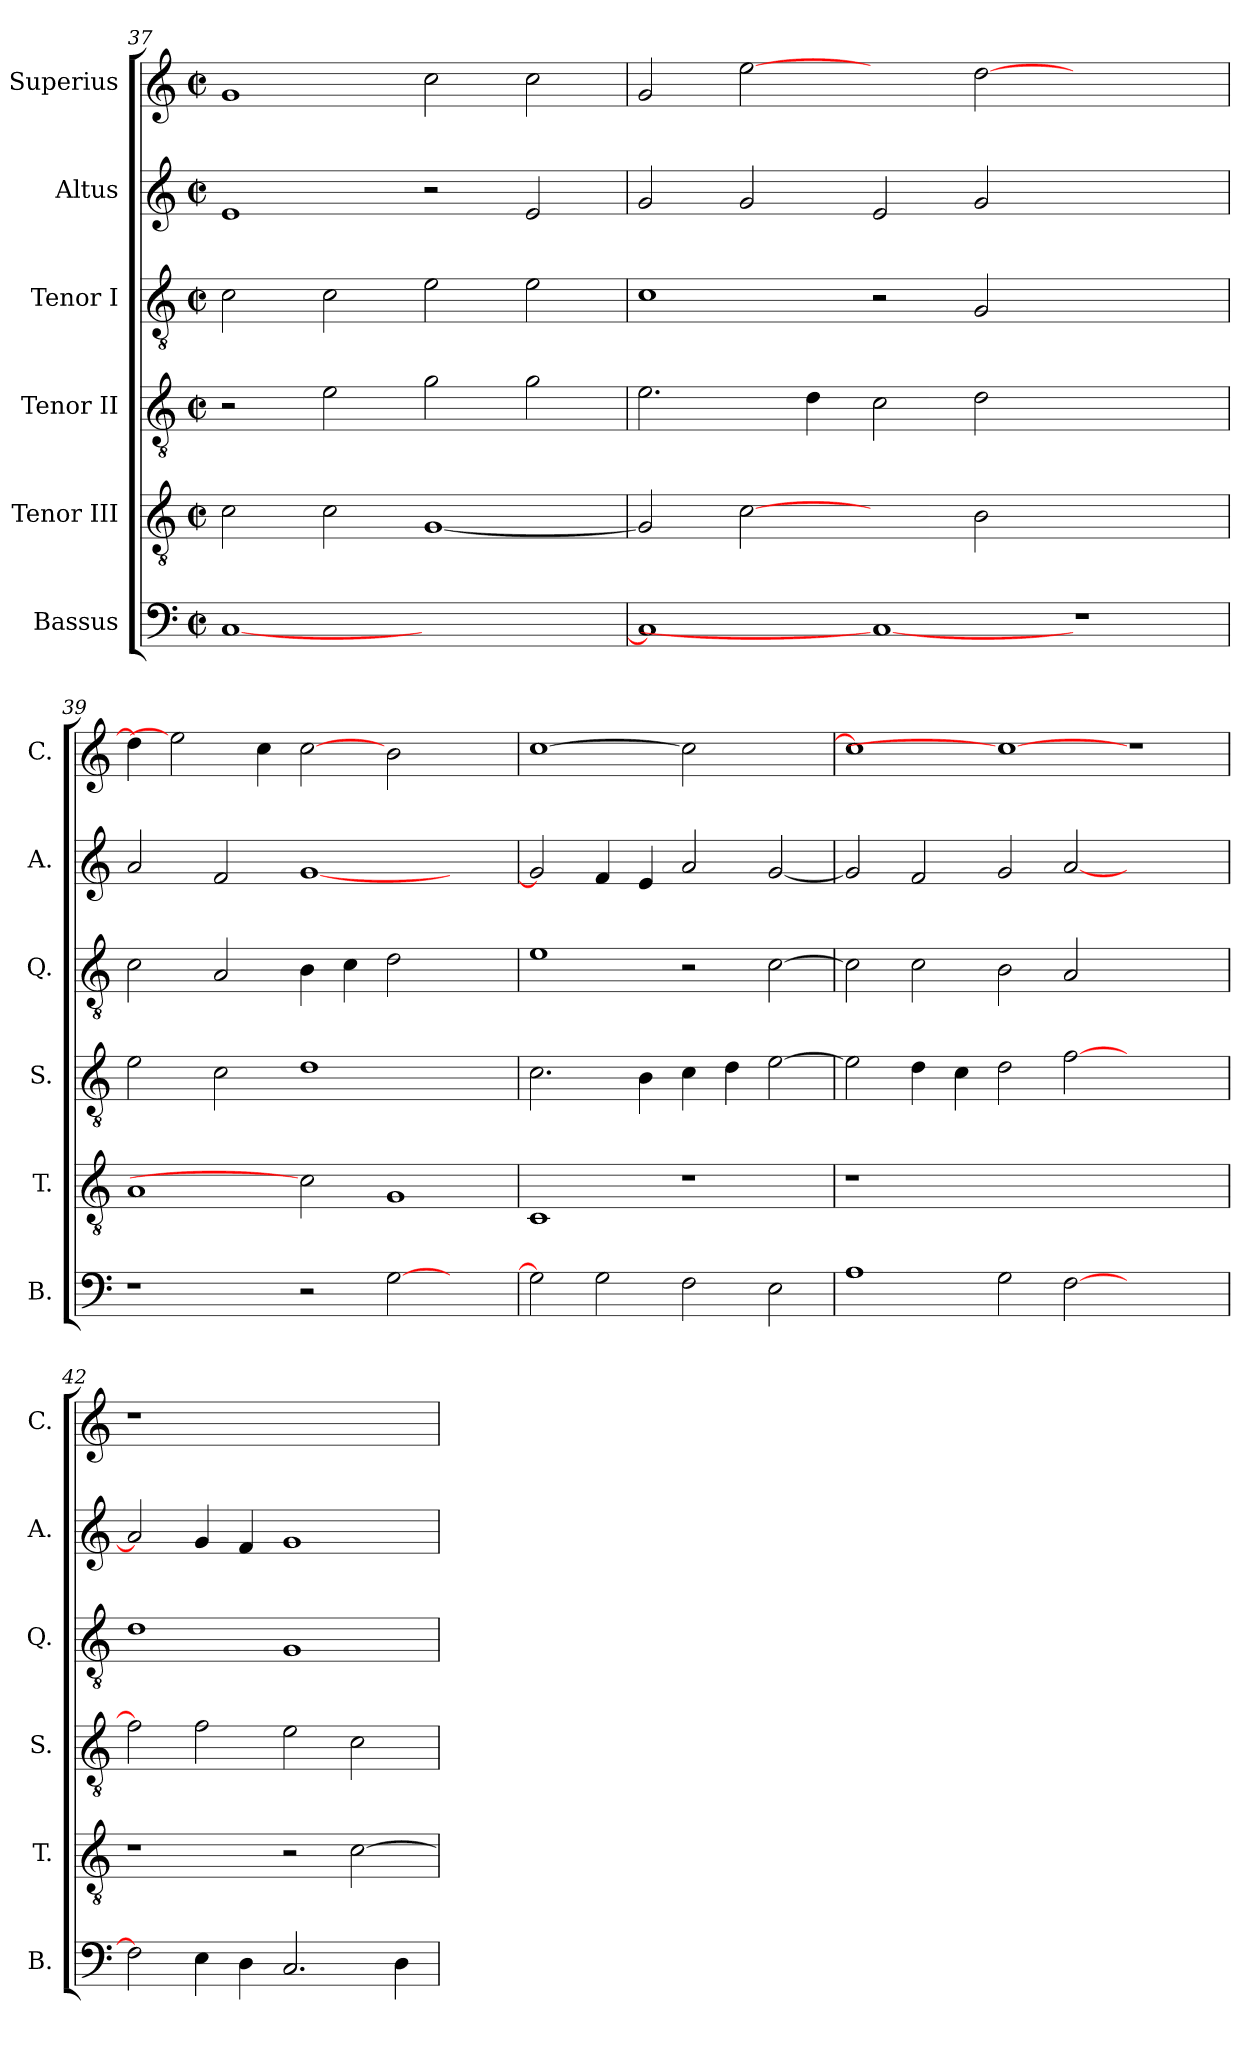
**kern	**kern	**kern	**kern	**kern	**kern
*part6	*part5	*part4	*part3	*part2	*part1
*staff6	*staff5	*staff4	*staff3	*staff2	*staff1
*I"Bassus	*I"Tenor III	*I"Tenor II	*I"Tenor I	*I"Altus	*I"Superius
*I'B.	*I'T.	*I'S.	*I'Q.	*I'A.	*I'C.
*clefF4	*clefGv2	*clefGv2	*clefGv2	*clefG2	*clefG2
*	*ITrd7c12	*ITrd7c12	*ITrd7c12	*	*
*k[]	*k[]	*k[]	*k[]	*k[]	*k[]
*C:	*C:	*C:	*C:	*C:	*C:
*M2/2	*M2/2	*M2/2	*M2/2	*M2/2	*M2/2
*met(c|)	*met(c|)	*met(c|)	*met(c|)	*met(c|)	*met(c|)
=37	=37	=37	=37	=37	=37
[<1Ci	2Ci\	2r	2Ci\	1ei	1gi
.	2Ci\	2Ei\	2Ci\	.	.
1ryy	[<1GGi	2Gi\	2Ei\	2r	2cci\
.	.	2Gi\	2Ei\	2ei/	2cci\
!!LO:PB:g=z
=38	=38	=38	=38	=38	=38
1Ci]	2GGi/]	2.Ei\	1Ci	2gi/	2gi/
.	[2Ci	.	.	2gi/	[2eei
.	.	4Di\	.	.	.
1Ci_	2ryy	2Ci\	2r	2ei/	2ryy
.	2BBi\	2Di\	2GGi/	2gi/	[>2ddi\
1r	1ryy	1ryy	1ryy	1ryy	1ryy
=39	=39	=39	=39	=39	=39
1r	1AAi	2Ei\	2Ci\	2ai/	4ddi\]
.	.	.	.	.	2eei]
.	.	2Ci\	2AAi/	2fi/	.
.	.	.	.	.	4cci\
2r	2Ci]	1Di	4BBi\	[<1gi	[2cci
.	.	.	4Ci\	.	.
[>2Gi\	1GGi	.	2Di\	.	2bi\
2ryy	.	2ryy	2ryy	2ryy	2ryy
=40	=40	=40	=40	=40	=40
2Gi\]	1CCi	2.Ci\	1Ei	2gi/]	[>1cci
2Gi\	.	.	.	4fi/	.
.	.	4BBi\	.	4ei/	.
2Fi\	1r	4Ci\	2r	2ai/	2cci]
.	.	4Di\	.	.	.
2Ei\	.	[>2Ei\	[>2Ci\	[<2gi/	2ryy
=41	=41	=41	=41	=41	=41
!	!LO:N:vis=1	!	!	!	!
1Ai	1r	2Ei\]	2Ci\]	2gi/]	1cci]
.	.	4Di\	2Ci\	2fi/	.
.	.	4Ci\	.	.	.
2Gi\	0ryy	2Di\	2BBi\	2gi/	1cci_
[>2Fi\	.	[>2Fi\	2AAi/	[<2ai/	.
1ryy	.	1ryy	1ryy	1ryy	1r
!!LO:LB:g=z
=42	=42	=42	=42	=42	=42
!	!	!	!	!	!LO:N:vis=1
2Fi\]	1r	2Fi\]	1Di	2ai/]	1r
4Ei\	.	2Fi\	.	4gi/	.
4Di\	.	.	.	4fi/	.
2.Ci/	2r	2Ei\	1GGi	1gi	1ryy
.	[>2Ci\	2Ci\	.	.	.
4Di\	.	.	.	.	.
=	=	=	=	=	=
*-	*-	*-	*-	*-	*-
